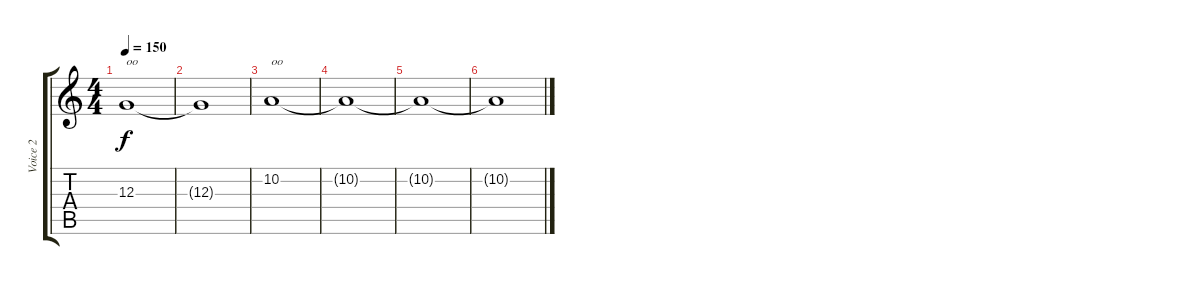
\track ("Voice 2" "Voice 2") {instrument lead6voice}
\staff {score tabs}
\tuning (E4 B3 G3 D3 A2 E2) {hide}
\ts (4 4)
\tempo 150
\clef g2
\ks c
12.3.1{txt "oo" dy f} |
12.3{t}.1 |
10.2.1{txt "oo"} |
10.2{t}.1 |
10.2{t}.1 |
10.2{t}.1
